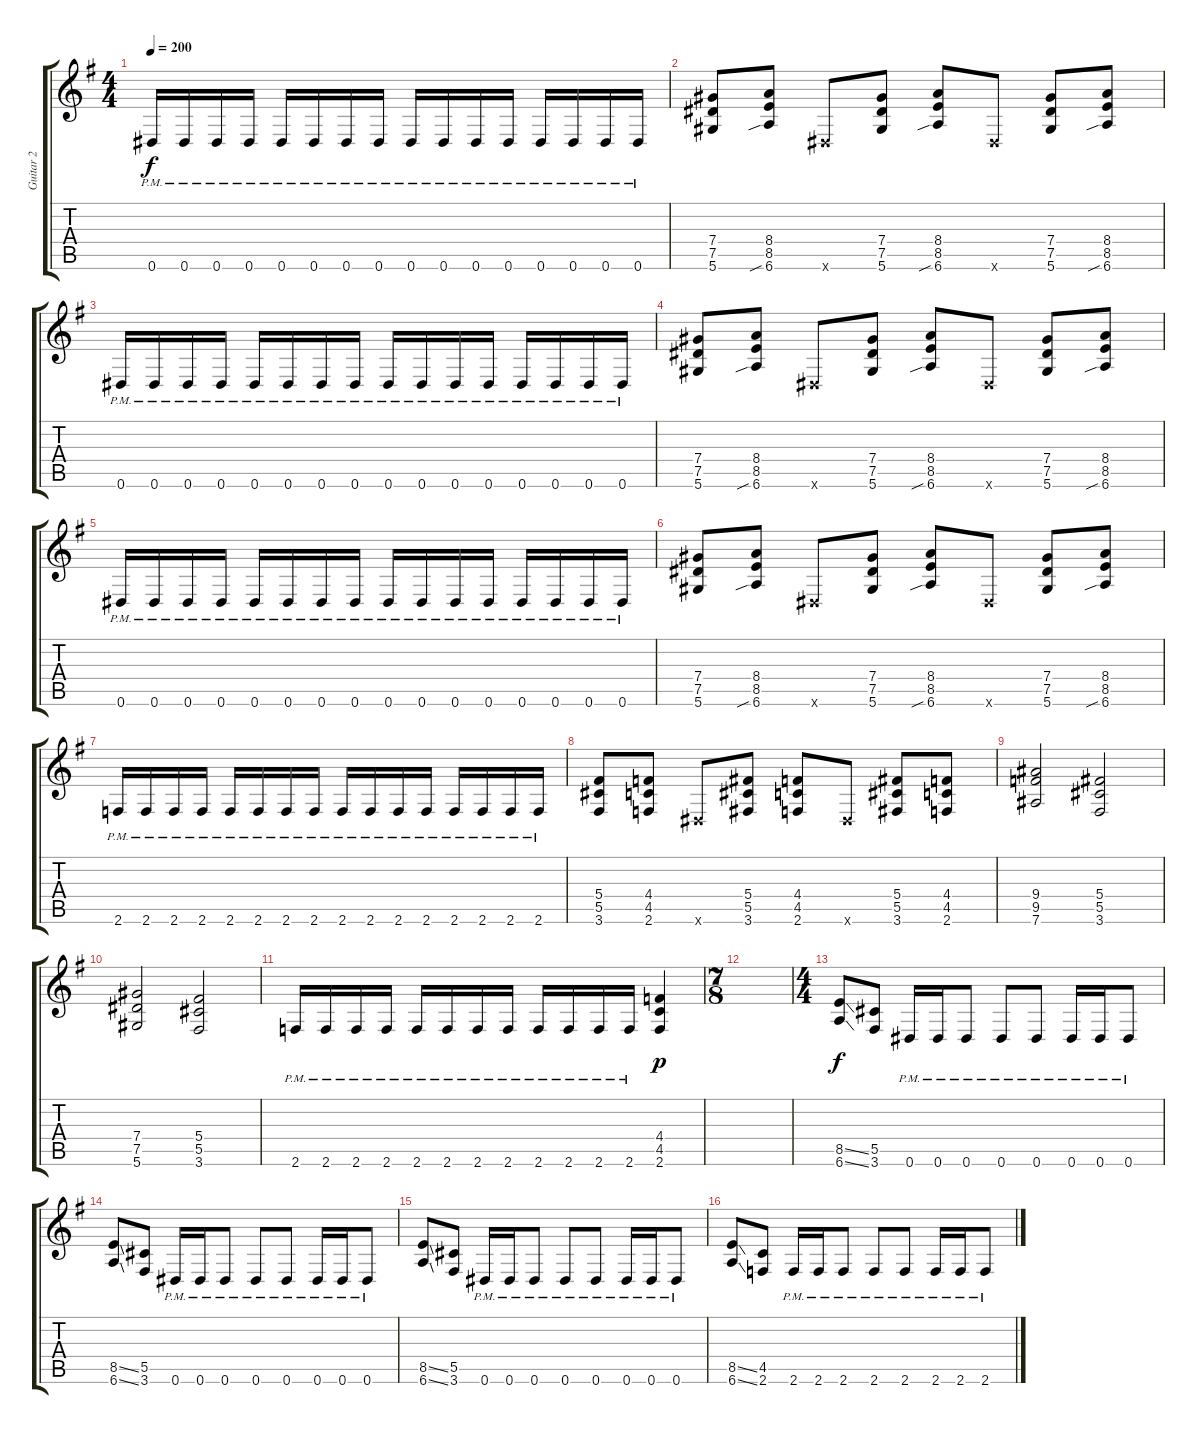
\track ("Guitar 2" "Guitar 2") {instrument distortionguitar}
\staff {score tabs}
\tuning (Eb4 Bb3 Gb3 Db3 Ab2 Eb2) {hide}
\ts (4 4)
\tempo 200
\clef g2
\ks eminor
0.6{pm}.16{dy f} 0.6{pm}.16 0.6{pm}.16 0.6{pm}.16 0.6{pm}.16 0.6{pm}.16 0.6{pm}.16 0.6{pm}.16 0.6{pm}.16 0.6{pm}.16 0.6{pm}.16 0.6{pm}.16 0.6{pm}.16 0.6{pm}.16 0.6{pm}.16 0.6{pm}.16 |
(7.4 7.5 5.6).8 (8.4 8.5 6.6{sib}).8 0.6{x}.8 (7.4 7.5 5.6).8 (8.4 8.5 6.6{sib}).8 0.6{x}.8 (7.4 7.5 5.6).8 (8.4 8.5 6.6{sib}).8 |
0.6{pm}.16 0.6{pm}.16 0.6{pm}.16 0.6{pm}.16 0.6{pm}.16 0.6{pm}.16 0.6{pm}.16 0.6{pm}.16 0.6{pm}.16 0.6{pm}.16 0.6{pm}.16 0.6{pm}.16 0.6{pm}.16 0.6{pm}.16 0.6{pm}.16 0.6{pm}.16 |
(7.4 7.5 5.6).8 (8.4 8.5 6.6{sib}).8 0.6{x}.8 (7.4 7.5 5.6).8 (8.4 8.5 6.6{sib}).8 0.6{x}.8 (7.4 7.5 5.6).8 (8.4 8.5 6.6{sib}).8 |
0.6{pm}.16 0.6{pm}.16 0.6{pm}.16 0.6{pm}.16 0.6{pm}.16 0.6{pm}.16 0.6{pm}.16 0.6{pm}.16 0.6{pm}.16 0.6{pm}.16 0.6{pm}.16 0.6{pm}.16 0.6{pm}.16 0.6{pm}.16 0.6{pm}.16 0.6{pm}.16 |
(7.4 7.5 5.6).8 (8.4 8.5 6.6{sib}).8 0.6{x}.8 (7.4 7.5 5.6).8 (8.4 8.5 6.6{sib}).8 0.6{x}.8 (7.4 7.5 5.6).8 (8.4 8.5 6.6{sib}).8 |
2.6{pm}.16 2.6{pm}.16 2.6{pm}.16 2.6{pm}.16 2.6{pm}.16 2.6{pm}.16 2.6{pm}.16 2.6{pm}.16 2.6{pm}.16 2.6{pm}.16 2.6{pm}.16 2.6{pm}.16 2.6{pm}.16 2.6{pm}.16 2.6{pm}.16 2.6{pm}.16 |
(5.4 5.5 3.6).8 (4.4 4.5 2.6).8 0.6{x}.8 (5.4 5.5 3.6).8 (4.4 4.5 2.6).8 0.6{x}.8 (5.4 5.5 3.6).8 (4.4 4.5 2.6).8 |
(9.4 9.5 7.6).2 (5.4 5.5 3.6).2 |
(7.4 7.5 5.6).2 (5.4 5.5 3.6).2 |
2.6{pm}.16 2.6{pm}.16 2.6{pm}.16 2.6{pm}.16 2.6{pm}.16 2.6{pm}.16 2.6{pm}.16 2.6{pm}.16 2.6{pm}.16 2.6{pm}.16 2.6{pm}.16 2.6{pm}.16 (4.4 4.5 2.6).4{dy p} |
\ts (7 8)
|
\ts (4 4)
(8.5{ss} 6.6{ss}).8{dy f} (5.5 3.6).8 0.6{pm}.16 0.6{pm}.16 0.6{pm}.8 0.6{pm}.8 0.6{pm}.8 0.6{pm}.16 0.6{pm}.16 0.6{pm}.8 |
(8.5{ss} 6.6{ss}).8 (5.5 3.6).8 0.6{pm}.16 0.6{pm}.16 0.6{pm}.8 0.6{pm}.8 0.6{pm}.8 0.6{pm}.16 0.6{pm}.16 0.6{pm}.8 |
(8.5{ss} 6.6{ss}).8 (5.5 3.6).8 0.6{pm}.16 0.6{pm}.16 0.6{pm}.8 0.6{pm}.8 0.6{pm}.8 0.6{pm}.16 0.6{pm}.16 0.6{pm}.8 |
(8.5{ss} 6.6{ss}).8 (4.5 2.6).8 2.6{pm}.16 2.6{pm}.16 2.6{pm}.8 2.6{pm}.8 2.6{pm}.8 2.6{pm}.16 2.6{pm}.16 2.6{pm}.8
